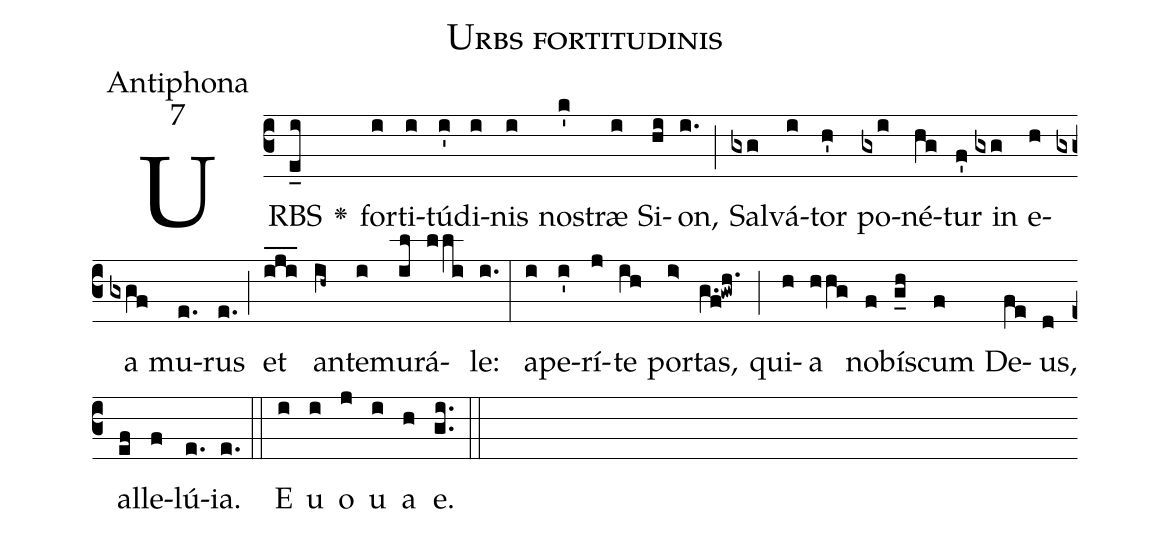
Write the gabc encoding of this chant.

name:Urbs fortitudinis;
office-part:Antiphona;
mode:7;
%%
(c3)URBS(e_i) <v>\greheightstar</v>() for(i)ti(i)tú(i')di(i)nis(i) no(k')stræ(i) Si(hi)on,(i.) (;) Sal(gxg)vá(i)tor(h') po(gxi)né(hg)tur(f') in(gxg) e(h)a(gxgf) mu(e.)rus(e.) (;) et(iji___) an(ih~)te(i)mu(il)rá(lli)le:(i.) (:) a(i)pe(i')rí(j)te(ih) por(i>)tas,(g.f!gwh.) (;) qui(h)a(hhg) no(f)bí(g_h)scum(f) De(fe)us,(d) al(ef)le(f)lú(e.)ia.(e.) (::) E(i) u(i) o(j) u(i) a(h) e.(gi..) (::)
